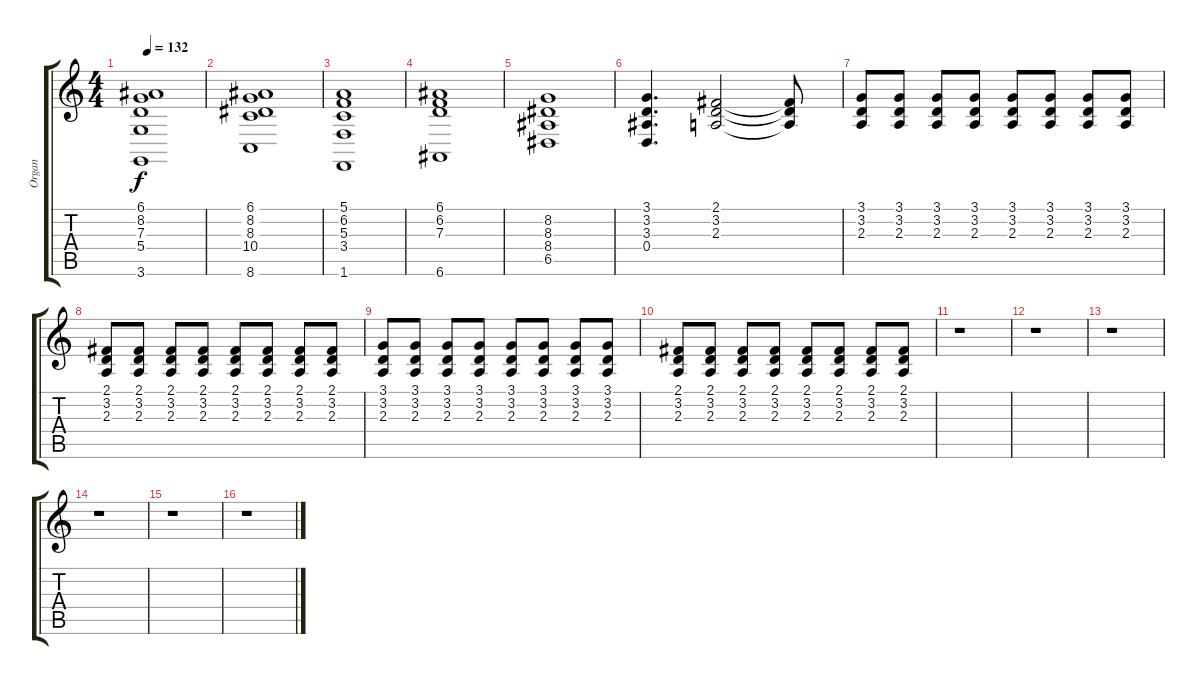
\track ("Organ" "Organ") {instrument drawbarorgan}
\staff {score tabs}
\tuning (E4 B3 G3 D3 A2 E2) {hide}
\ts (4 4)
\tempo 132
\clef g2
\ks c
(6.1 8.2 7.3 5.4 3.6).1{dy f} |
(6.1 8.2 8.3 10.4 8.6).1 |
(5.1 6.2 5.3 3.4 1.6).1 |
(6.1 6.2 7.3 6.6).1 |
(8.2 8.3 8.4 6.5).1 |
(3.1 3.2 3.3 0.4).4{d} (2.1 3.2 2.3).2 (2.1{t} 3.2{t} 2.3{t}).8 |
(3.1 3.2 2.3).8 (3.1 3.2 2.3).8 (3.1 3.2 2.3).8 (3.1 3.2 2.3).8 (3.1 3.2 2.3).8 (3.1 3.2 2.3).8 (3.1 3.2 2.3).8 (3.1 3.2 2.3).8 |
(2.1 3.2 2.3).8 (2.1 3.2 2.3).8 (2.1 3.2 2.3).8 (2.1 3.2 2.3).8 (2.1 3.2 2.3).8 (2.1 3.2 2.3).8 (2.1 3.2 2.3).8 (2.1 3.2 2.3).8 |
(3.1 3.2 2.3).8 (3.1 3.2 2.3).8 (3.1 3.2 2.3).8 (3.1 3.2 2.3).8 (3.1 3.2 2.3).8 (3.1 3.2 2.3).8 (3.1 3.2 2.3).8 (3.1 3.2 2.3).8 |
(2.1 3.2 2.3).8 (2.1 3.2 2.3).8 (2.1 3.2 2.3).8 (2.1 3.2 2.3).8 (2.1 3.2 2.3).8 (2.1 3.2 2.3).8 (2.1 3.2 2.3).8 (2.1 3.2 2.3).8 |
r.1 |
r.1 |
r.1 |
r.1 |
r.1 |
r.1
